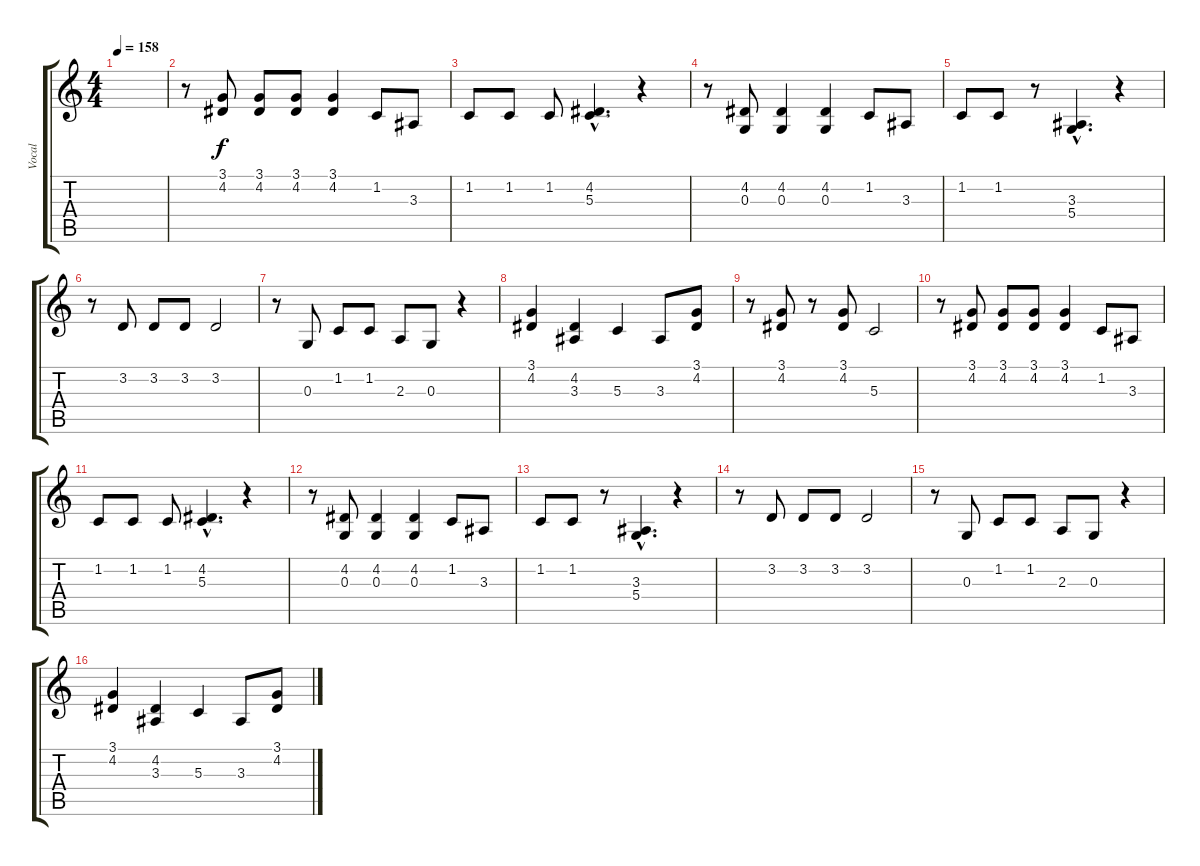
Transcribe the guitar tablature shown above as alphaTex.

\track ("Vocal" "Vocal") {instrument rockorgan}
\staff {score tabs}
\tuning (E4 B3 G3 D3 A2 E2) {hide}
\ts (4 4)
\tempo 158
\clef g2
\ks c
|
r.8 (3.1 4.2).8 (3.1 4.2).8 (3.1 4.2).8 (3.1 4.2).4 1.2.8 3.3.8 |
1.2.8 1.2.8 1.2.8 (4.2{hac} 5.3{hac}).4{d} r.4 |
r.8 (4.2 0.3).8 (4.2 0.3).4 (4.2 0.3).4 1.2.8 3.3.8 |
1.2.8 1.2.8 r.8 (3.3{hac} 5.4{hac}).4{d} r.4 |
r.8 3.2.8 3.2.8 3.2.8 3.2.2 |
r.8 0.3.8 1.2.8 1.2.8 2.3.8 0.3.8 r.4 |
(3.1 4.2).4 (4.2 3.3).4 5.3.4 3.3.8 (3.1 4.2).8 |
r.8 (3.1 4.2).8 r.8 (3.1 4.2).8 5.3.2 |
r.8 (3.1 4.2).8 (3.1 4.2).8 (3.1 4.2).8 (3.1 4.2).4 1.2.8 3.3.8 |
1.2.8 1.2.8 1.2.8 (4.2{hac} 5.3{hac}).4{d} r.4 |
r.8 (4.2 0.3).8 (4.2 0.3).4 (4.2 0.3).4 1.2.8 3.3.8 |
1.2.8 1.2.8 r.8 (3.3{hac} 5.4{hac}).4{d} r.4 |
r.8 3.2.8 3.2.8 3.2.8 3.2.2 |
r.8 0.3.8 1.2.8 1.2.8 2.3.8 0.3.8 r.4 |
(3.1 4.2).4 (4.2 3.3).4 5.3.4 3.3.8 (3.1 4.2).8
